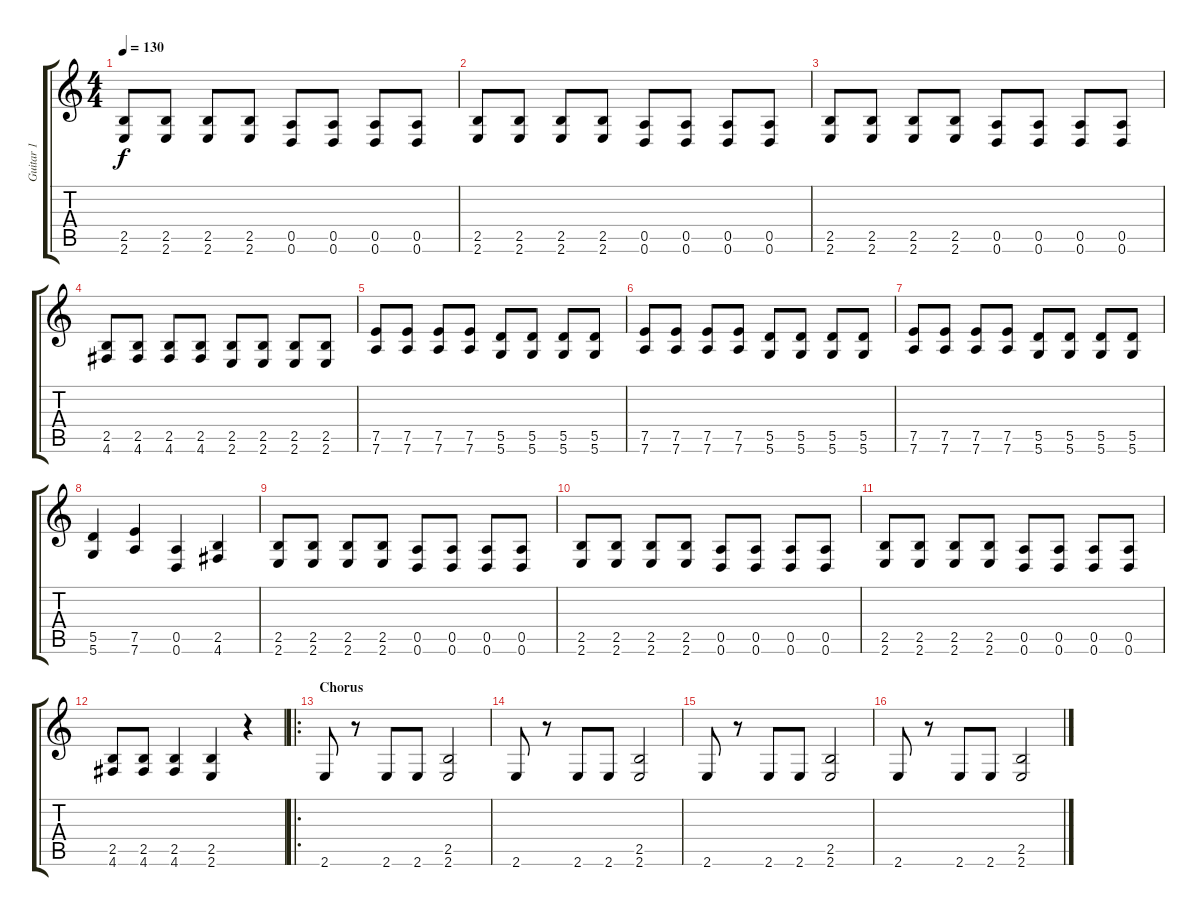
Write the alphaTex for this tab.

\track ("Guitar 1" "Guitar 1") {instrument distortionguitar}
\staff {score tabs}
\tuning (E4 B3 G3 D3 A2 D2) {hide}
\ts (4 4)
\tempo 130
\clef g2
\ks c
(2.5 2.6).8{dy f} (2.5 2.6).8 (2.5 2.6).8 (2.5 2.6).8 (0.5 0.6).8 (0.5 0.6).8 (0.5 0.6).8 (0.5 0.6).8 |
(2.5 2.6).8 (2.5 2.6).8 (2.5 2.6).8 (2.5 2.6).8 (0.5 0.6).8 (0.5 0.6).8 (0.5 0.6).8 (0.5 0.6).8 |
(2.5 2.6).8 (2.5 2.6).8 (2.5 2.6).8 (2.5 2.6).8 (0.5 0.6).8 (0.5 0.6).8 (0.5 0.6).8 (0.5 0.6).8 |
(2.5 4.6).8 (2.5 4.6).8 (2.5 4.6).8 (2.5 4.6).8 (2.5 2.6).8 (2.5 2.6).8 (2.5 2.6).8 (2.5 2.6).8 |
(7.5 7.6).8 (7.5 7.6).8 (7.5 7.6).8 (7.5 7.6).8 (5.5 5.6).8 (5.5 5.6).8 (5.5 5.6).8 (5.5 5.6).8 |
(7.5 7.6).8 (7.5 7.6).8 (7.5 7.6).8 (7.5 7.6).8 (5.5 5.6).8 (5.5 5.6).8 (5.5 5.6).8 (5.5 5.6).8 |
(7.5 7.6).8 (7.5 7.6).8 (7.5 7.6).8 (7.5 7.6).8 (5.5 5.6).8 (5.5 5.6).8 (5.5 5.6).8 (5.5 5.6).8 |
(5.5 5.6).4 (7.5 7.6).4 (0.5 0.6).4 (2.5 4.6).4 |
(2.5 2.6).8 (2.5 2.6).8 (2.5 2.6).8 (2.5 2.6).8 (0.5 0.6).8 (0.5 0.6).8 (0.5 0.6).8 (0.5 0.6).8 |
(2.5 2.6).8 (2.5 2.6).8 (2.5 2.6).8 (2.5 2.6).8 (0.5 0.6).8 (0.5 0.6).8 (0.5 0.6).8 (0.5 0.6).8 |
(2.5 2.6).8 (2.5 2.6).8 (2.5 2.6).8 (2.5 2.6).8 (0.5 0.6).8 (0.5 0.6).8 (0.5 0.6).8 (0.5 0.6).8 |
(2.5 4.6).8 (2.5 4.6).8 (2.5 4.6).4 (2.5 2.6).4 r.4 |
\ro
\section ("" "Chorus")
2.6.8 r.8 2.6.8 2.6.8 (2.5 2.6).2 |
2.6.8 r.8 2.6.8 2.6.8 (2.5 2.6).2 |
2.6.8 r.8 2.6.8 2.6.8 (2.5 2.6).2 |
2.6.8 r.8 2.6.8 2.6.8 (2.5 2.6).2
